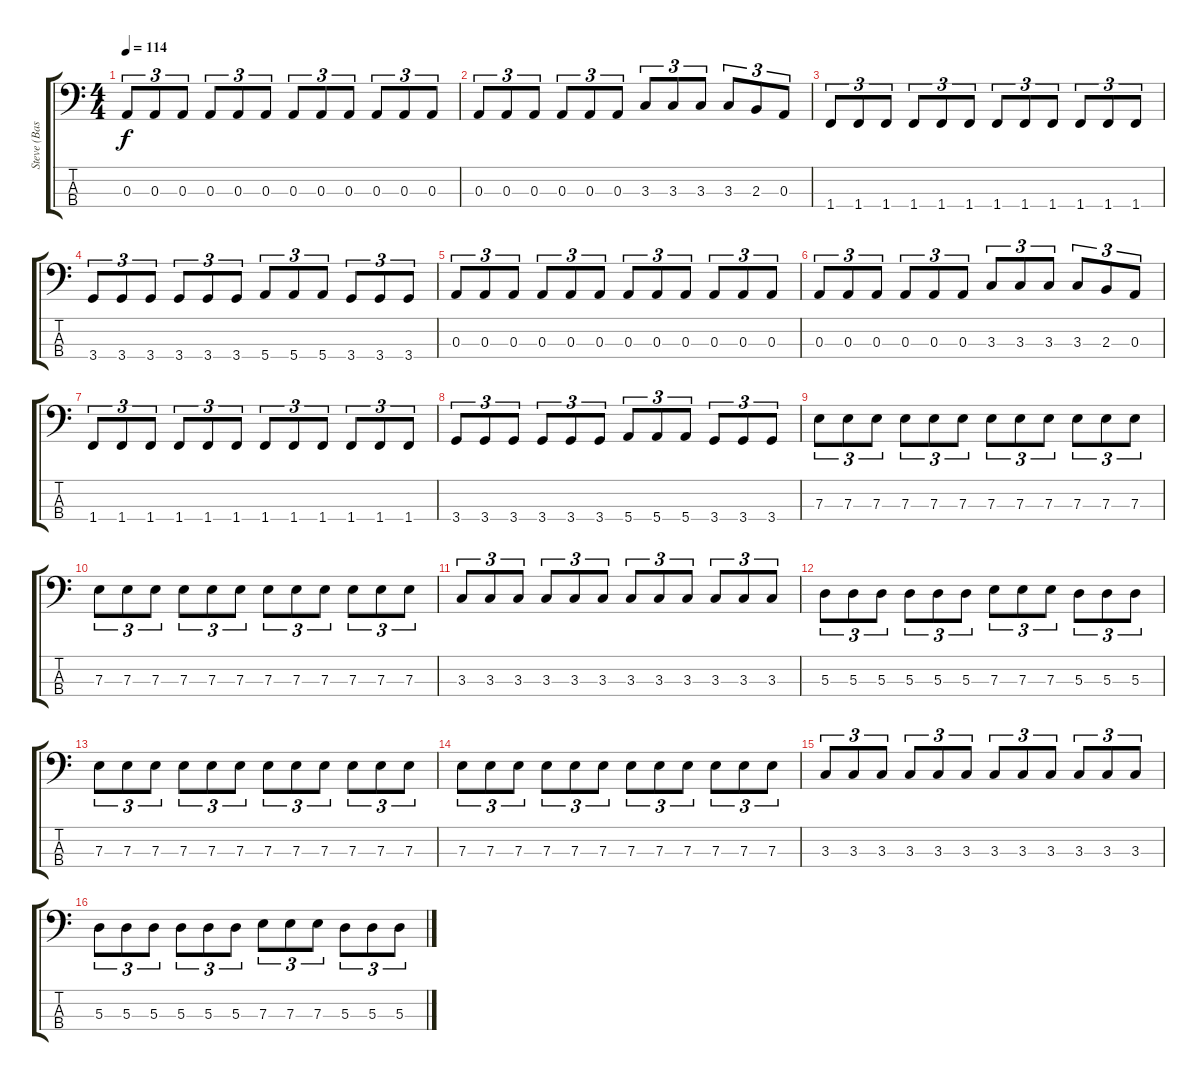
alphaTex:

\track ("Steve (Bass)" "Steve (Bas") {instrument electricbassfinger}
\staff {score tabs}
\tuning (G2 D2 A1 E1) {hide}
\ts (4 4)
\tempo 114
\clef f4
\ks c
0.3.8{tu (3 2) dy f} 0.3.8{tu (3 2)} 0.3.8{tu (3 2)} 0.3.8{tu (3 2)} 0.3.8{tu (3 2)} 0.3.8{tu (3 2)} 0.3.8{tu (3 2)} 0.3.8{tu (3 2)} 0.3.8{tu (3 2)} 0.3.8{tu (3 2)} 0.3.8{tu (3 2)} 0.3.8{tu (3 2)} |
0.3.8{tu (3 2)} 0.3.8{tu (3 2)} 0.3.8{tu (3 2)} 0.3.8{tu (3 2)} 0.3.8{tu (3 2)} 0.3.8{tu (3 2)} 3.3.8{tu (3 2)} 3.3.8{tu (3 2)} 3.3.8{tu (3 2)} 3.3.8{tu (3 2)} 2.3.8{tu (3 2)} 0.3.8{tu (3 2)} |
1.4.8{tu (3 2)} 1.4.8{tu (3 2)} 1.4.8{tu (3 2)} 1.4.8{tu (3 2)} 1.4.8{tu (3 2)} 1.4.8{tu (3 2)} 1.4.8{tu (3 2)} 1.4.8{tu (3 2)} 1.4.8{tu (3 2)} 1.4.8{tu (3 2)} 1.4.8{tu (3 2)} 1.4.8{tu (3 2)} |
3.4.8{tu (3 2)} 3.4.8{tu (3 2)} 3.4.8{tu (3 2)} 3.4.8{tu (3 2)} 3.4.8{tu (3 2)} 3.4.8{tu (3 2)} 5.4.8{tu (3 2)} 5.4.8{tu (3 2)} 5.4.8{tu (3 2)} 3.4.8{tu (3 2)} 3.4.8{tu (3 2)} 3.4.8{tu (3 2)} |
0.3.8{tu (3 2)} 0.3.8{tu (3 2)} 0.3.8{tu (3 2)} 0.3.8{tu (3 2)} 0.3.8{tu (3 2)} 0.3.8{tu (3 2)} 0.3.8{tu (3 2)} 0.3.8{tu (3 2)} 0.3.8{tu (3 2)} 0.3.8{tu (3 2)} 0.3.8{tu (3 2)} 0.3.8{tu (3 2)} |
0.3.8{tu (3 2)} 0.3.8{tu (3 2)} 0.3.8{tu (3 2)} 0.3.8{tu (3 2)} 0.3.8{tu (3 2)} 0.3.8{tu (3 2)} 3.3.8{tu (3 2)} 3.3.8{tu (3 2)} 3.3.8{tu (3 2)} 3.3.8{tu (3 2)} 2.3.8{tu (3 2)} 0.3.8{tu (3 2)} |
1.4.8{tu (3 2)} 1.4.8{tu (3 2)} 1.4.8{tu (3 2)} 1.4.8{tu (3 2)} 1.4.8{tu (3 2)} 1.4.8{tu (3 2)} 1.4.8{tu (3 2)} 1.4.8{tu (3 2)} 1.4.8{tu (3 2)} 1.4.8{tu (3 2)} 1.4.8{tu (3 2)} 1.4.8{tu (3 2)} |
3.4.8{tu (3 2)} 3.4.8{tu (3 2)} 3.4.8{tu (3 2)} 3.4.8{tu (3 2)} 3.4.8{tu (3 2)} 3.4.8{tu (3 2)} 5.4.8{tu (3 2)} 5.4.8{tu (3 2)} 5.4.8{tu (3 2)} 3.4.8{tu (3 2)} 3.4.8{tu (3 2)} 3.4.8{tu (3 2)} |
7.3.8{tu (3 2)} 7.3.8{tu (3 2)} 7.3.8{tu (3 2)} 7.3.8{tu (3 2)} 7.3.8{tu (3 2)} 7.3.8{tu (3 2)} 7.3.8{tu (3 2)} 7.3.8{tu (3 2)} 7.3.8{tu (3 2)} 7.3.8{tu (3 2)} 7.3.8{tu (3 2)} 7.3.8{tu (3 2)} |
7.3.8{tu (3 2)} 7.3.8{tu (3 2)} 7.3.8{tu (3 2)} 7.3.8{tu (3 2)} 7.3.8{tu (3 2)} 7.3.8{tu (3 2)} 7.3.8{tu (3 2)} 7.3.8{tu (3 2)} 7.3.8{tu (3 2)} 7.3.8{tu (3 2)} 7.3.8{tu (3 2)} 7.3.8{tu (3 2)} |
3.3.8{tu (3 2)} 3.3.8{tu (3 2)} 3.3.8{tu (3 2)} 3.3.8{tu (3 2)} 3.3.8{tu (3 2)} 3.3.8{tu (3 2)} 3.3.8{tu (3 2)} 3.3.8{tu (3 2)} 3.3.8{tu (3 2)} 3.3.8{tu (3 2)} 3.3.8{tu (3 2)} 3.3.8{tu (3 2)} |
5.3.8{tu (3 2)} 5.3.8{tu (3 2)} 5.3.8{tu (3 2)} 5.3.8{tu (3 2)} 5.3.8{tu (3 2)} 5.3.8{tu (3 2)} 7.3.8{tu (3 2)} 7.3.8{tu (3 2)} 7.3.8{tu (3 2)} 5.3.8{tu (3 2)} 5.3.8{tu (3 2)} 5.3.8{tu (3 2)} |
7.3.8{tu (3 2)} 7.3.8{tu (3 2)} 7.3.8{tu (3 2)} 7.3.8{tu (3 2)} 7.3.8{tu (3 2)} 7.3.8{tu (3 2)} 7.3.8{tu (3 2)} 7.3.8{tu (3 2)} 7.3.8{tu (3 2)} 7.3.8{tu (3 2)} 7.3.8{tu (3 2)} 7.3.8{tu (3 2)} |
7.3.8{tu (3 2)} 7.3.8{tu (3 2)} 7.3.8{tu (3 2)} 7.3.8{tu (3 2)} 7.3.8{tu (3 2)} 7.3.8{tu (3 2)} 7.3.8{tu (3 2)} 7.3.8{tu (3 2)} 7.3.8{tu (3 2)} 7.3.8{tu (3 2)} 7.3.8{tu (3 2)} 7.3.8{tu (3 2)} |
3.3.8{tu (3 2)} 3.3.8{tu (3 2)} 3.3.8{tu (3 2)} 3.3.8{tu (3 2)} 3.3.8{tu (3 2)} 3.3.8{tu (3 2)} 3.3.8{tu (3 2)} 3.3.8{tu (3 2)} 3.3.8{tu (3 2)} 3.3.8{tu (3 2)} 3.3.8{tu (3 2)} 3.3.8{tu (3 2)} |
5.3.8{tu (3 2)} 5.3.8{tu (3 2)} 5.3.8{tu (3 2)} 5.3.8{tu (3 2)} 5.3.8{tu (3 2)} 5.3.8{tu (3 2)} 7.3.8{tu (3 2)} 7.3.8{tu (3 2)} 7.3.8{tu (3 2)} 5.3.8{tu (3 2)} 5.3.8{tu (3 2)} 5.3.8{tu (3 2)}
